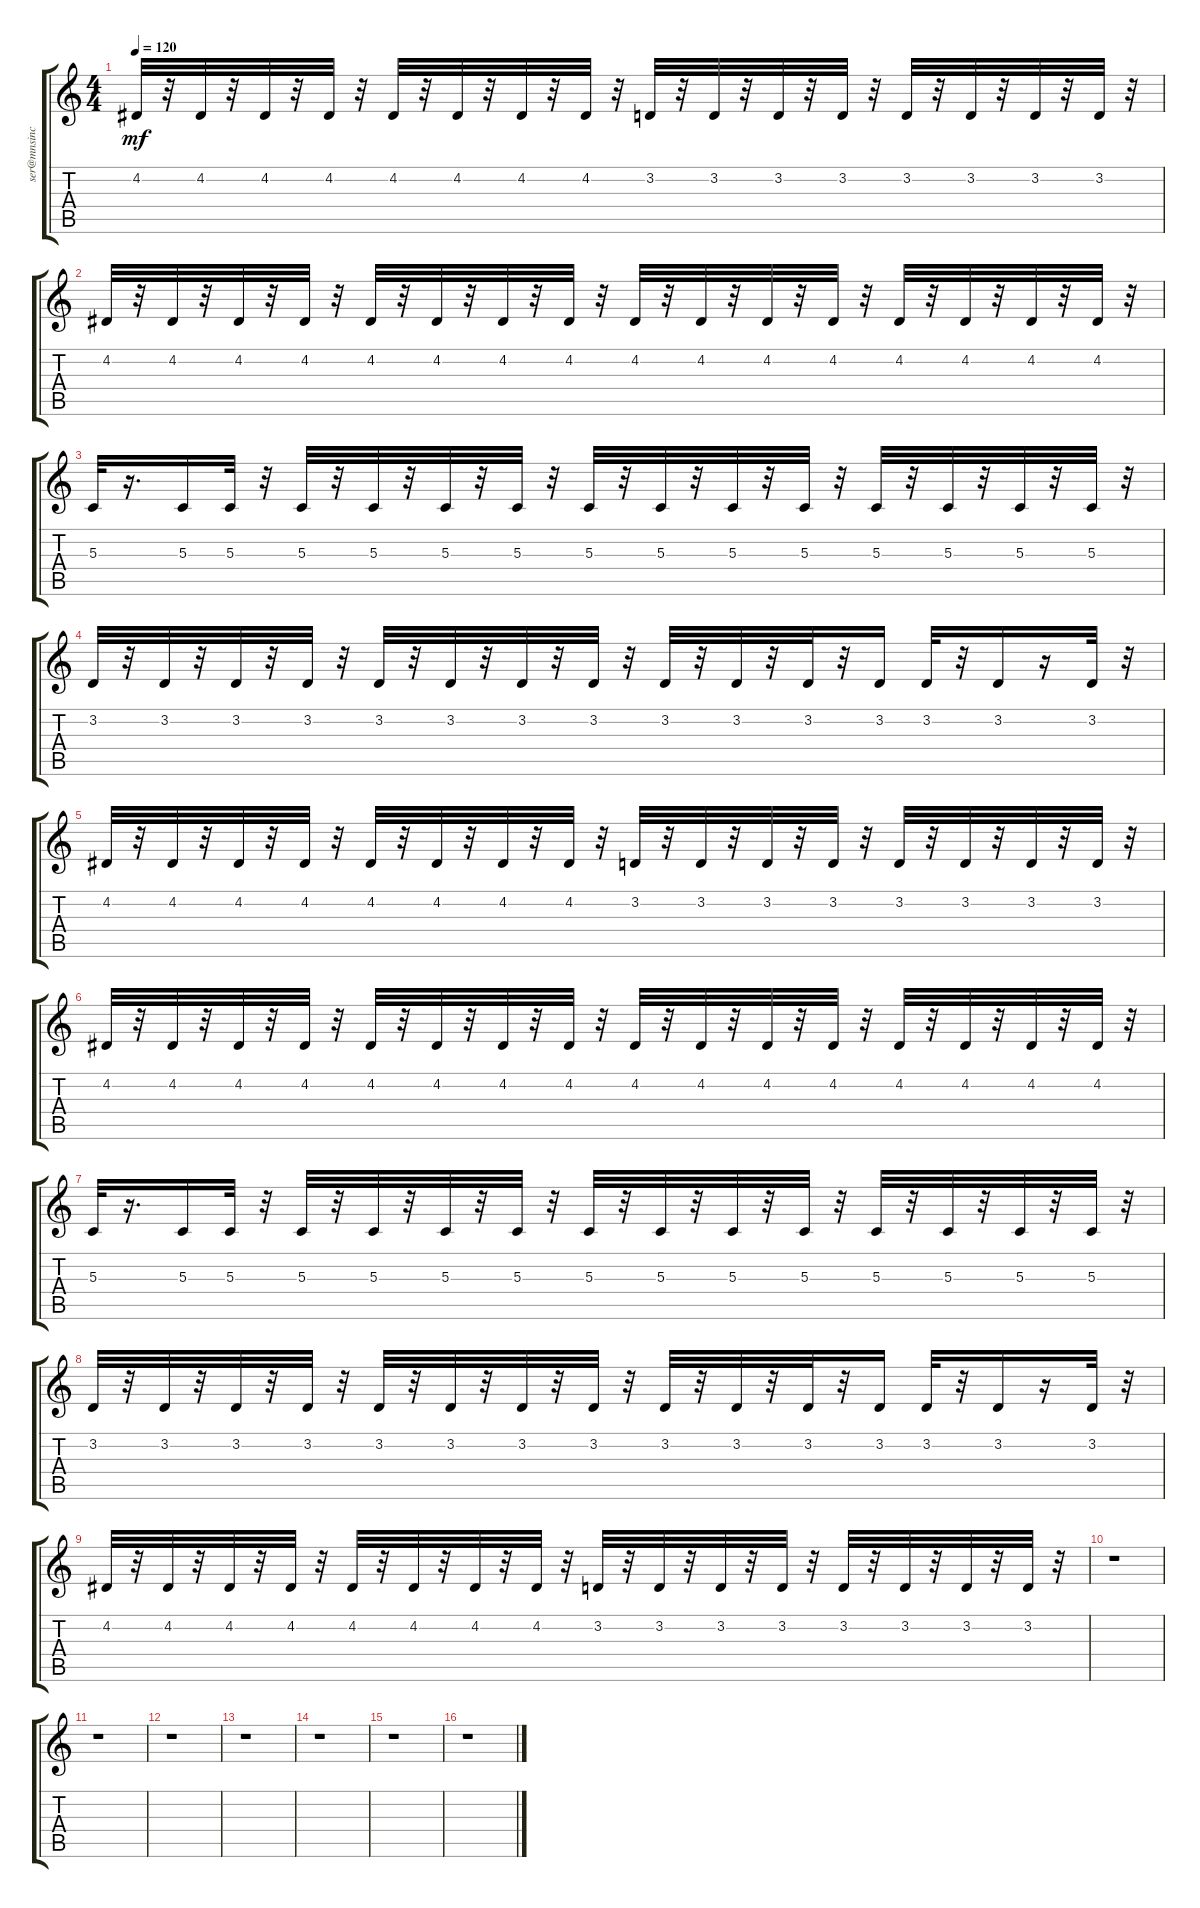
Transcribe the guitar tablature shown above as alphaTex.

\track ("ser@mnsinc.com" "ser@mnsinc") {instrument lead5charang}
\staff {score tabs}
\tuning (E4 B3 G3 D3 A2 E2) {hide}
\ts (4 4)
\tempo 120
\clef g2
\ks c
4.2.32{dy mf} r.32 4.2.32 r.32 4.2.32 r.32 4.2.32 r.32 4.2.32 r.32 4.2.32 r.32 4.2.32 r.32 4.2.32 r.32 3.2.32 r.32 3.2.32 r.32 3.2.32 r.32 3.2.32 r.32 3.2.32 r.32 3.2.32 r.32 3.2.32 r.32 3.2.32 r.32 |
4.2.32 r.32 4.2.32 r.32 4.2.32 r.32 4.2.32 r.32 4.2.32 r.32 4.2.32 r.32 4.2.32 r.32 4.2.32 r.32 4.2.32 r.32 4.2.32 r.32 4.2.32 r.32 4.2.32 r.32 4.2.32 r.32 4.2.32 r.32 4.2.32 r.32 4.2.32 r.32 |
5.3.32 r.16{d} 5.3.16 5.3.32 r.32 5.3.32 r.32 5.3.32 r.32 5.3.32 r.32 5.3.32 r.32 5.3.32 r.32 5.3.32 r.32 5.3.32 r.32 5.3.32 r.32 5.3.32 r.32 5.3.32 r.32 5.3.32 r.32 5.3.32 r.32 |
3.2.32 r.32 3.2.32 r.32 3.2.32 r.32 3.2.32 r.32 3.2.32 r.32 3.2.32 r.32 3.2.32 r.32 3.2.32 r.32 3.2.32 r.32 3.2.32 r.32 3.2.32 r.32 3.2.16 3.2.32 r.32 3.2.16 r.16 3.2.32 r.32 |
4.2.32 r.32 4.2.32 r.32 4.2.32 r.32 4.2.32 r.32 4.2.32 r.32 4.2.32 r.32 4.2.32 r.32 4.2.32 r.32 3.2.32 r.32 3.2.32 r.32 3.2.32 r.32 3.2.32 r.32 3.2.32 r.32 3.2.32 r.32 3.2.32 r.32 3.2.32 r.32 |
4.2.32 r.32 4.2.32 r.32 4.2.32 r.32 4.2.32 r.32 4.2.32 r.32 4.2.32 r.32 4.2.32 r.32 4.2.32 r.32 4.2.32 r.32 4.2.32 r.32 4.2.32 r.32 4.2.32 r.32 4.2.32 r.32 4.2.32 r.32 4.2.32 r.32 4.2.32 r.32 |
5.3.32 r.16{d} 5.3.16 5.3.32 r.32 5.3.32 r.32 5.3.32 r.32 5.3.32 r.32 5.3.32 r.32 5.3.32 r.32 5.3.32 r.32 5.3.32 r.32 5.3.32 r.32 5.3.32 r.32 5.3.32 r.32 5.3.32 r.32 5.3.32 r.32 |
3.2.32 r.32 3.2.32 r.32 3.2.32 r.32 3.2.32 r.32 3.2.32 r.32 3.2.32 r.32 3.2.32 r.32 3.2.32 r.32 3.2.32 r.32 3.2.32 r.32 3.2.32 r.32 3.2.16 3.2.32 r.32 3.2.16{balance 0} r.16 3.2.32 r.32 |
4.2.32 r.32 4.2.32 r.32 4.2.32 r.32 4.2.32 r.32 4.2.32 r.32 4.2.32 r.32 4.2.32 r.32 4.2.32{balance 16} r.32 3.2.32 r.32 3.2.32 r.32 3.2.32 r.32 3.2.32 r.32 3.2.32 r.32 3.2.32 r.32 3.2.32 r.32 3.2.32 r.32 |
r.1 |
r.1 |
r.1 |
r.1 |
r.1 |
r.1 |
r.1
